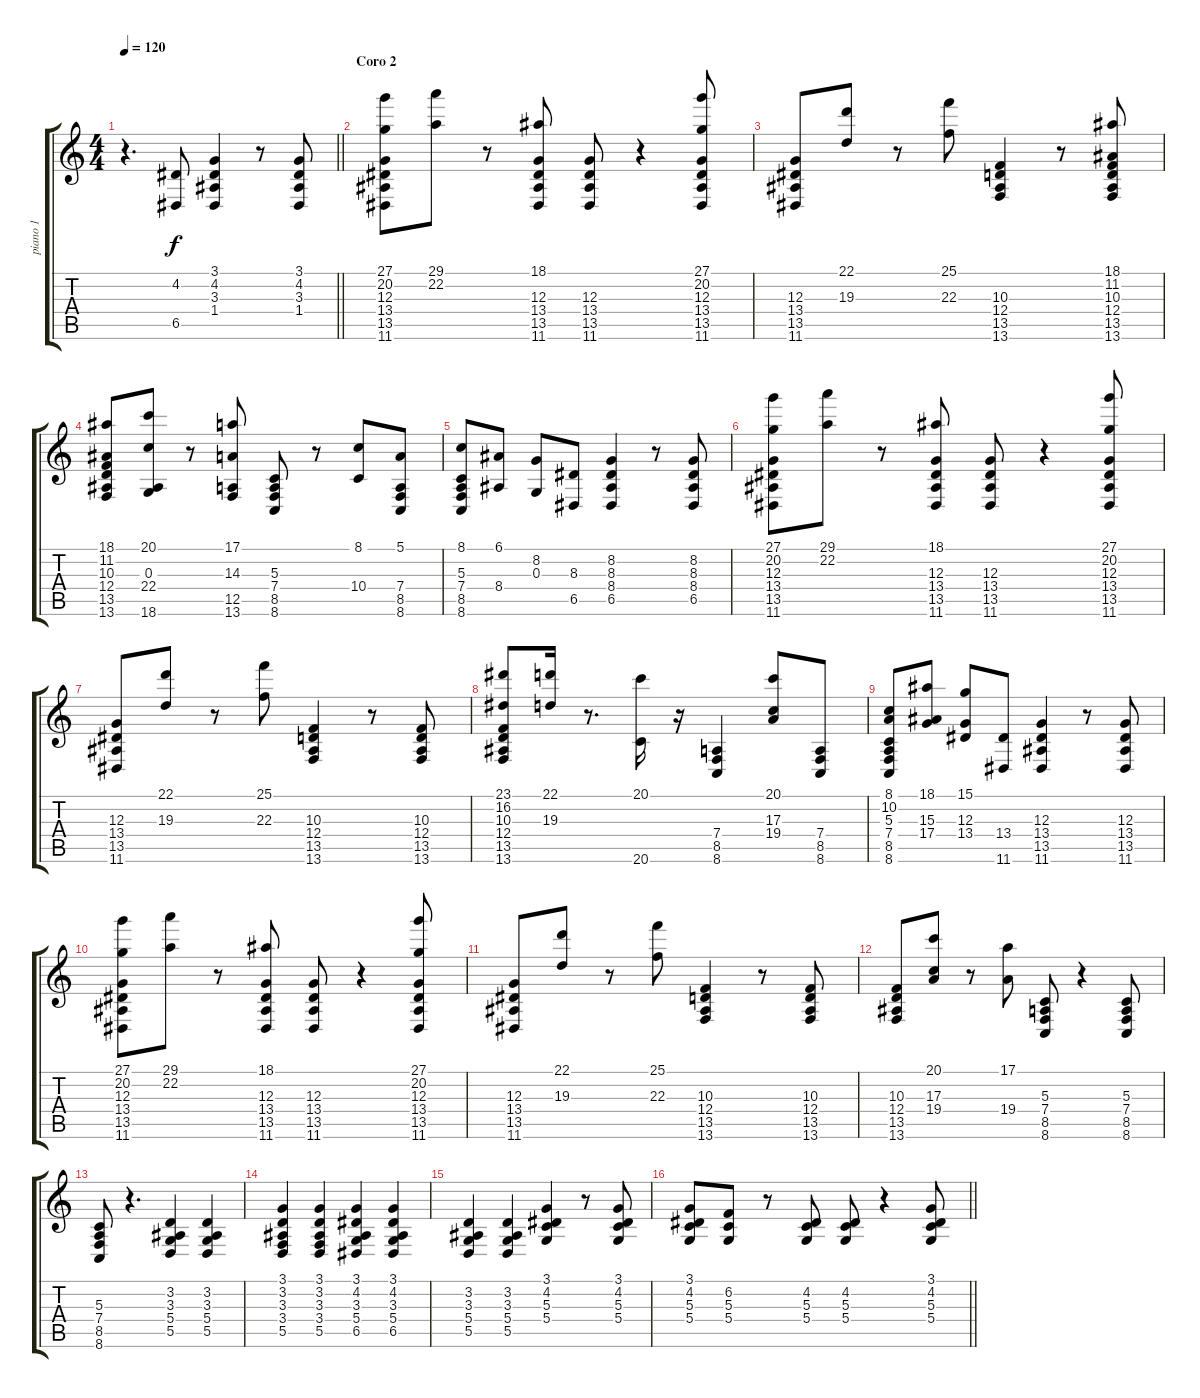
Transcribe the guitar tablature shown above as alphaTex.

\track ("piano 1" "piano 1") {instrument brightacousticpiano}
\staff {score tabs}
\tuning (E4 B3 G3 D3 A2 E2) {hide}
\ts (4 4)
\tempo 120
\clef g2
\barLineRight lightlight
\ks c
r.4{d dy f} (4.2 6.5).8 (3.1 4.2 3.3 1.4).4 r.8 (3.1 4.2 3.3 1.4).8 |
\section ("" "Coro 2")
(27.1 20.2 12.3 13.4 13.5 11.6).8 (29.1 22.2).8 r.8 (18.1 12.3 13.4 13.5 11.6).8 (12.3 13.4 13.5 11.6).8 r.4 (27.1 20.2 12.3 13.4 13.5 11.6).8 |
(12.3 13.4 13.5 11.6).8 (22.1 19.3).8 r.8 (25.1 22.3).8 (10.3 12.4 13.5 13.6).4 r.8 (18.1 11.2 10.3 12.4 13.5 13.6).8 |
(18.1 11.2 10.3 12.4 13.5 13.6).8 (20.1 0.3 22.4 18.6).8 r.8 (17.1 14.3 12.5 13.6).8 (5.3 7.4 8.5 8.6).8 r.8 (8.1 10.4).8 (5.1 7.4 8.5 8.6).8 |
(8.1 5.3 7.4 8.5 8.6).8 (6.1 8.4).8 (8.2 0.3).8 (8.3 6.5).8 (8.2 8.3 8.4 6.5).4 r.8 (8.2 8.3 8.4 6.5).8 |
(27.1 20.2 12.3 13.4 13.5 11.6).8 (29.1 22.2).8 r.8 (18.1 12.3 13.4 13.5 11.6).8 (12.3 13.4 13.5 11.6).8 r.4 (27.1 20.2 12.3 13.4 13.5 11.6).8 |
(12.3 13.4 13.5 11.6).8 (22.1 19.3).8 r.8 (25.1 22.3).8 (10.3 12.4 13.5 13.6).4 r.8 (10.3 12.4 13.5 13.6).8 |
(23.1 16.2 10.3 12.4 13.5 13.6).8 (22.1 19.3).16 r.8{d} (20.1 20.6).16 r.16 (7.4 8.5 8.6).4 (20.1 17.3 19.4).8 (7.4 8.5 8.6).8 |
(8.1 10.2 5.3 7.4 8.5 8.6).8 (18.1 15.3 17.4).8 (15.1 12.3 13.4).8 (13.4 11.6).8 (12.3 13.4 13.5 11.6).4 r.8 (12.3 13.4 13.5 11.6).8 |
(27.1 20.2 12.3 13.4 13.5 11.6).8 (29.1 22.2).8 r.8 (18.1 12.3 13.4 13.5 11.6).8 (12.3 13.4 13.5 11.6).8 r.4 (27.1 20.2 12.3 13.4 13.5 11.6).8 |
(12.3 13.4 13.5 11.6).8 (22.1 19.3).8 r.8 (25.1 22.3).8 (10.3 12.4 13.5 13.6).4 r.8 (10.3 12.4 13.5 13.6).8 |
(10.3 12.4 13.5 13.6).8 (20.1 17.3 19.4).8 r.8 (17.1 19.4).8 (5.3 7.4 8.5 8.6).8 r.4 (5.3 7.4 8.5 8.6).8 |
(5.3 7.4 8.5 8.6).8 r.4{d} (3.2 3.3 5.4 5.5).4 (3.2 3.3 5.4 5.5).4 |
(3.1 3.2 3.3 3.4 5.5).4 (3.1 3.2 3.3 3.4 5.5).4 (3.1 4.2 3.3 5.4 6.5).4 (3.1 4.2 3.3 5.4 6.5).4 |
(3.2 3.3 5.4 5.5).4 (3.2 3.3 5.4 5.5).4 (3.1 4.2 5.3 5.4).4 r.8 (3.1 4.2 5.3 5.4).8 |
\barLineRight lightlight
(3.1 4.2 5.3 5.4).8 (6.2 5.3 5.4).8 r.8 (4.2 5.3 5.4).8 (4.2 5.3 5.4).8 r.4 (3.1 4.2 5.3 5.4).8
